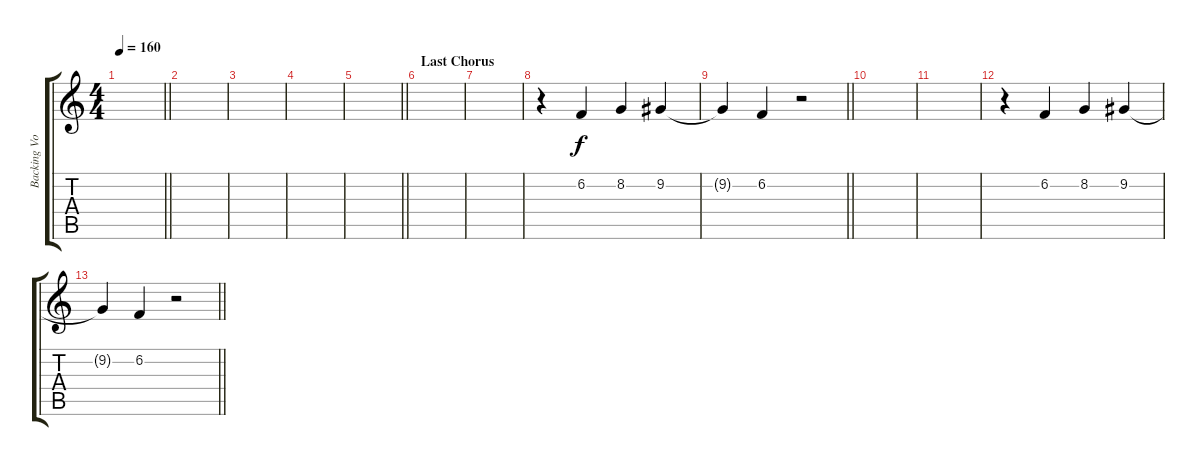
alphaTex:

\track ("Backing Vocal II" "Backing Vo") {instrument cello}
\staff {score tabs}
\tuning (E4 B3 G3 D3 A2 E2) {hide}
\ts (4 4)
\tempo 160
\clef g2
\barLineRight lightlight
\ks c
|
|
|
|
\barLineRight lightlight
|
\section ("" "Last Chorus")
|
|
r.4 6.2.4 8.2.4 9.2.4 |
\barLineRight lightlight
9.2{t}.4 6.2.4 r.2 |
|
|
r.4 6.2.4 8.2.4 9.2.4 |
\barLineRight lightlight
9.2{t}.4 6.2.4 r.2
